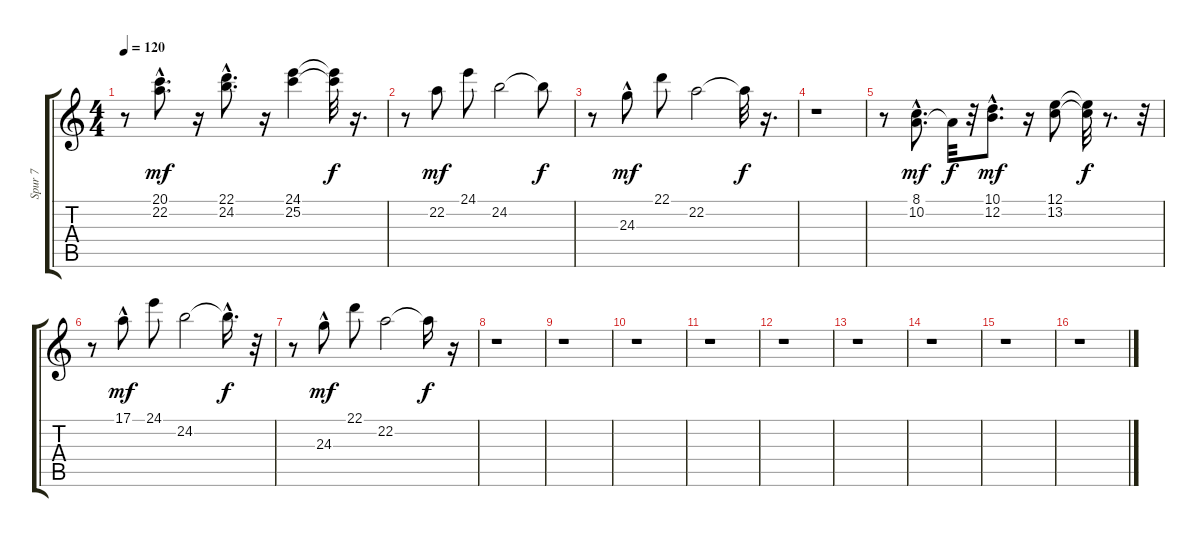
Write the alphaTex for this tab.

\track ("Spur 7" "Spur 7") {instrument vibraphone}
\staff {score tabs}
\tuning (E4 B3 G3 D3 A2 E2) {hide}
\ts (4 4)
\tempo 120
\clef g2
\ks c
r.8{dy f} (20.1{hac} 22.2{hac}).8{d dy mf} r.16 (22.1{hac} 24.2{hac}).8{d} r.16 (24.1 25.2).4 (24.1{t} 25.2{t}).32{dy f} r.16{d} |
r.8 22.2.8{dy mf} 24.1.8 24.2.2 24.2{t}.8{dy f} |
r.8 24.3{hac}.8{dy mf} 22.1.8 22.2.2 22.2{t}.32{dy f} r.16{d} |
r.1 |
r.8 (8.1{hac} 10.2{hac}).8{d dy mf} 10.2{t}.32{dy f} r.32 (10.1{hac} 12.2{hac}).8{d dy mf} r.16 (12.1 13.2).8 (12.1{t} 13.2{t}).32{dy f} r.8{d} r.32 |
r.8 17.1{hac}.8{dy mf} 24.1.8 24.2.2 24.2{hac t}.16{d dy f} r.32 |
r.8 24.3{hac}.8{dy mf} 22.1.8 22.2.2 22.2{t}.16{dy f} r.16 |
r.1 |
r.1 |
r.1 |
r.1 |
r.1 |
r.1 |
r.1 |
r.1 |
r.1
